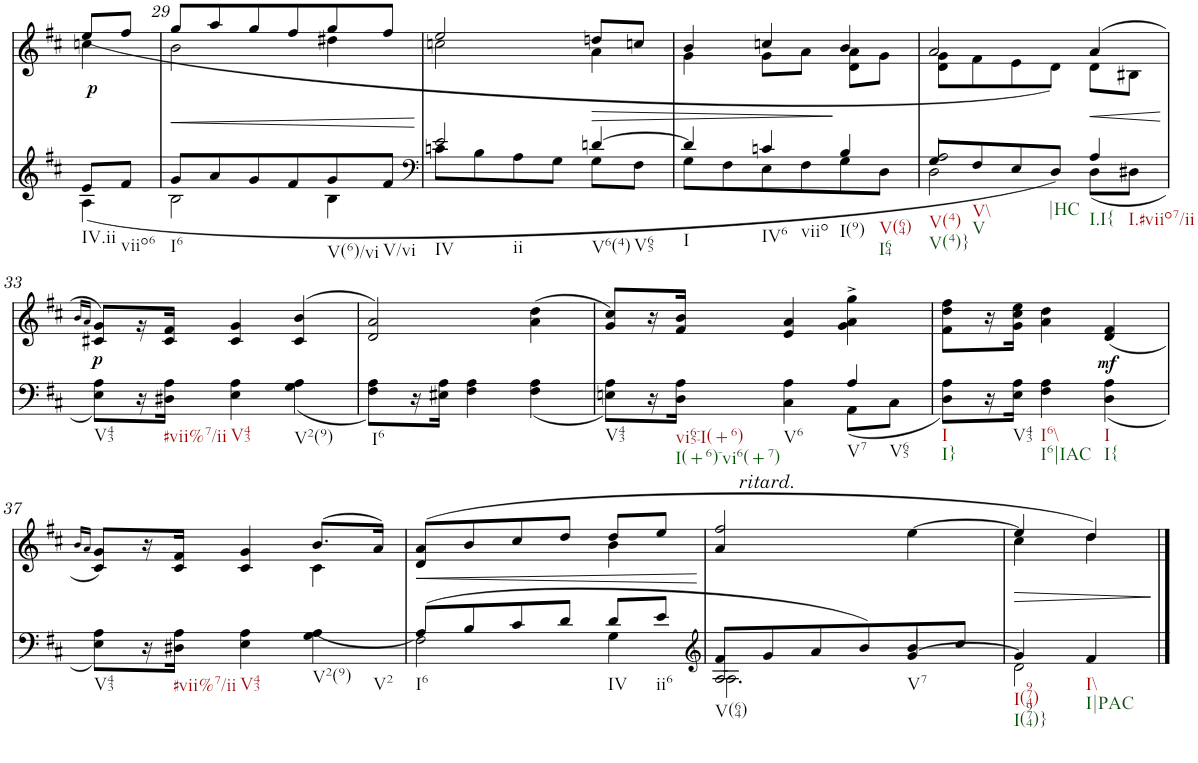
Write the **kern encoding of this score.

**kern	**kern	**dynam
*part1	*part1	*part1
*staff2	*staff1	*staff1/2
*I"Piano	*	*
*I'Pno.	*	*
!!LO:PB:g=z
*clefG2	*clefG2	*
*k[f#c#]	*k[f#c#]	*
*M3/4	*M3/4	*
=28X2	=28X2	=28X2
*^	*^	*
!LO:TX:b:t=IV.ii	!	!	!	!
!	!	!	!	!LO:DY:b
8e/L	4A\	(8ee/L	4ccn\	p
!LO:TX:b:t=viio6	!	!	!	!
8f#/J	.	8ff#/J	.	.
=29	=29	=29	=29	=29
!LO:TX:b:t=I6	!	!	!	!
!	!	!	!	!LO:HP:b
8g/L	2B\	8gg/L	2b\	<
8a/	.	8aa/	.	.
8g/	.	8gg/	.	.
8f#/	.	8ff#/	.	.
!LO:TX:b:t=V(6)/vi	!	!	!	!
8g/	4B\	8gg/	4dd#X\	.
!LO:TX:b:t=V/vi	!	!	!	!
8f#/J	.	8ff#/J	.	.
*v	*v	*	*	*
*	*v	*v	*
.	.	[
=30	=30	=30
*clefF4	*	*
*^	*^	*
!LO:TX:b:t=IV	!	!	!	!
!LO:TX:b:t=ii	!	!	!	!
2e/	8cn\L	2ee/	2ccn\	.
.	8B\	.	.	.
.	8A\	.	.	.
.	8G\J	.	.	.
!LO:TX:b:t=V6(4)	!	!	!	!
!LO:TX:b:t=V65	!	!	!	!
[4dn/	8G\L	8ddn/L	4a\	.
.	8F#\J	8ccn/J	.	.
=31	=31	=31	=31	=31
!LO:TX:b:t=I	!	!	!	!
4d/]	8G\L	4b/	4g\	.
.	8F#\	.	.	.
!LO:TX:b:t=IV6	!	!	!	!
!LO:TX:b:t=viio	!	!	!	!
4cn/	8E\	4ccn/	8g\L	.
.	8F#\	.	8a\J	.
!LO:TX:b:t=I(9)	!	!	!	!
!LO:TX:b:t=V(64)	!	!	!	!
!LO:TX:b:t=I64	!	!	!	!
4B/	8G\	4b/	8d\ 8a\L	.
.	8D\J	.	8g\J	.
=32	=32	=32	=32	=32
*	*^	*	*	*
!LO:TX:b:t=V(4)	!	!	!	!	!
!LO:TX:b:t=V(4)}	!	!	!	!	!
!LO:TX:b:t=V\\	!	!	!	!	!
!LO:TX:b:t=V	!	!	!	!	!
!LO:TX:b:t=|HC	!	!	!	!	!
2A/	2D\	8G/L	2a/	8d\ 8g\L	.
.	.	8F#/	.	8f#\	.
.	.	8E/	.	8e\	.
.	.	8D/J	.	8d\J)	.
!LO:TX:b:t=I.I{	!	!	!	!	!
!LO:TX:b:t=I.#viio7/ii	!	!	!	!	!
!	!	!	!	!	!LO:HP:b
4A/	8D\L	4ryy	(4a/	8d\L	<
.	8D#X\J	.	.	8B#X\J	.
*v	*v	*v	*	*	*
*	*v	*v	*
.	.	[
!!LO:LB:g=z
=33	=33	=33
.	16qb/LL	.
.	16qa/JJ	.
!LO:TX:b:t=V43	!	!
!	!	!LO:DY:b
8E\ 8A\L	8c#X/ 8g/L)	p
16r	16r	.
!LO:TX:b:t=#vii%7/ii	!	!
16D#X\ 16A\JJ	16c#/ 16f#/JJ	.
!LO:TX:b:t=V43	!	!
4E\ 4A\	4c#/ 4g/	.
!LO:TX:b:t=V2(9)	!	!
4G\ 4A\	(>4c#/ 4b/	.
=34	=34	=34
!LO:TX:b:t=I6	!	!
8F#\ 8A\L	2d/ 2a/)	.
16r	.	.
16E#X\ 16A\JJ	.	.
4F#\ 4A\	.	.
4F#\ 4A\	(4a\ 4dd\	.
=35	=35	=35
*^	*	*
!LO:TX:b:t=V43	!	!	!
8En\ 8A\L	2ryy	8g/ 8cc#/L)	.
16r	.	16r	.
!LO:TX:b:t=vi65-I(+6)	!	!	!
!LO:TX:b:t=I(+6)-vi6(+7)	!	!	!
16D\ 16A\JJ	.	16f#/ 16b/JJ	.
!LO:TX:b:t=V6	!	!	!
4C#\ 4A\	.	4e/ 4a/	.
!LO:TX:b:t=V7	!	!	!
!LO:TX:b:t=V65	!	!	!
4A/	8AA\L	4g\^ 4a\^ 4gg\^	.
.	8C#\J	.	.
=36	=36	=36	=36
!LO:TX:b:t=I	!	!	!
!LO:TX:b:t=I}	!	!	!
*v	*v	*	*
8D\ 8A\L	8f#\ 8dd\ 8ff#\L	.
16r	16r	.
!LO:TX:b:t=V43	!	!
16E\ 16A\JJ	16g\ 16cc#\ 16ee\JJ	.
!LO:TX:b:t=I6\\	!	!
!LO:TX:b:t=I6|IAC	!	!
4F#\ 4A\	4a\ 4dd\	.
!LO:TX:b:t=I	!	!
!LO:TX:b:t=I{	!	!
!	!	!LO:DY:b
4D\ 4A\	(4d/ 4f#/	mf
!!LO:LB:g=z
=37	=37	=37
.	16qb/LL	.
.	16qa/JJ	.
*	*^	*
!LO:TX:b:t=V43	!	!	!
8E\ 8A\L	8c#/ 8g/L)	2ryy	.
16r	16r	.	.
!LO:TX:b:t=#vii%7/ii	!	!	!
16D#X\ 16A\JJ	16c#/ 16f#/JJ	.	.
!LO:TX:b:t=V43	!	!	!
4E\ 4A\	4c#/ 4g/	.	.
!LO:TX:b:t=V2(9)	!	!	!
!LO:TX:b:t=V2	!	!	!
4G\ 4A\	(>8.b/L	4c#\	.
.	16a/Jk)	.	.
=38	=38	=38	=38
*^	*	*	*
!LO:TX:b:t=I6	!	!	!	!
!	!	!	!	!LO:HP:b
8A/L	2F#\	(8d/ 8a/L	2ryy	<
8B/	.	8b/	.	.
8c#/	.	8cc#/	.	.
8d/J	.	8dd/J	.	.
!LO:TX:b:t=IV	!	!	!	!
8d/L	4G\	8dd/L	4b\	.
!LO:TX:b:t=ii6	!	!	!	!
8e/J	.	8ee/J	.	.
*v	*v	*	*	*
*	*v	*v	*
.	.	[
=39	=39	=39
*clefG2	*	*
*^	*^	*
*	*^	*	*	*
!	!	!	!LO:TX:a:i:t=ritard.	!	!
!LO:TX:b:t=V(64)	!	!	!	!	!
8f#/L	2.A\	2A/	2ff#/	4a/	.
8g/	.	.	.	.	.
8a/	.	.	.	2ryy	.
8b/	.	.	.	.	.
!LO:TX:b:t=V7	!	!	!	!	!
8b/	.	[4g/	[4ee\	.	.
8cc#/J	.	.	.	.	.
*	*v	*v	*	*	*
=40	=40	=40	=40	=40
!LO:TX:b:t=I(974)	!	!	!	!
!LO:TX:b:t=I(974)}	!	!	!	!
!	!	!	!	!LO:HP:b
4g/]	2d\	4ee/]	4cc#\	>
!LO:TX:b:t=I\\	!	!	!	!
!LO:TX:b:t=I|PAC	!	!	!	!
4f#/	.	4dd/)	4dd\	.
*v	*v	*	*	*
*	*v	*v	*
.	.	]
==	==	==
*-	*-	*-
